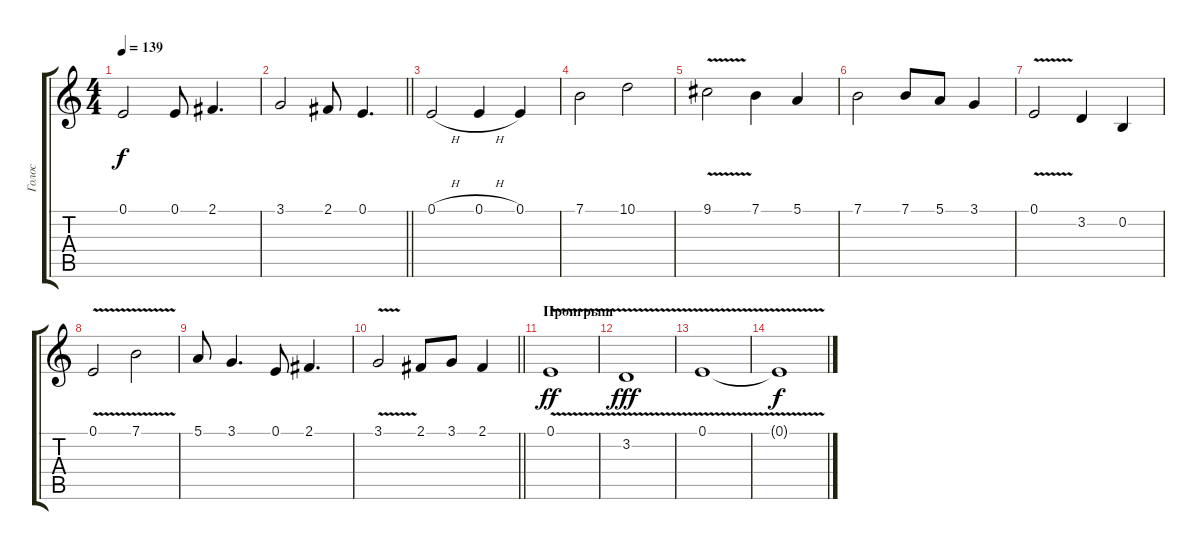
\track ("Голос" "Голос") {instrument ocarina}
\staff {score tabs}
\tuning (E4 B3 G3 D3 A2 E2) {hide}
\ts (4 4)
\tempo 139
\clef g2
\ks c
0.1.2{dy f} 0.1.8 2.1.4{d} |
\barLineRight lightlight
3.1.2 2.1.8 0.1.4{d} |
0.1{h}.2 0.1{h}.4 0.1.4 |
7.1.2 10.1.2 |
9.1{v}.2 7.1.4 5.1.4 |
7.1.2 7.1.8 5.1.8 3.1.4 |
0.1{v}.2 3.2.4 0.2.4 |
0.1{v}.2 7.1{v}.2 |
5.1.8 3.1.4{d} 0.1.8 2.1.4{d} |
\barLineRight lightlight
3.1{v}.2 2.1.8 3.1.8 2.1.4 |
\section ("" "Проигрыш ")
0.1{v}.1{dy ff} |
3.2{v}.1{dy fff} |
0.1{v}.1 |
0.1{t}.1{dy f}
